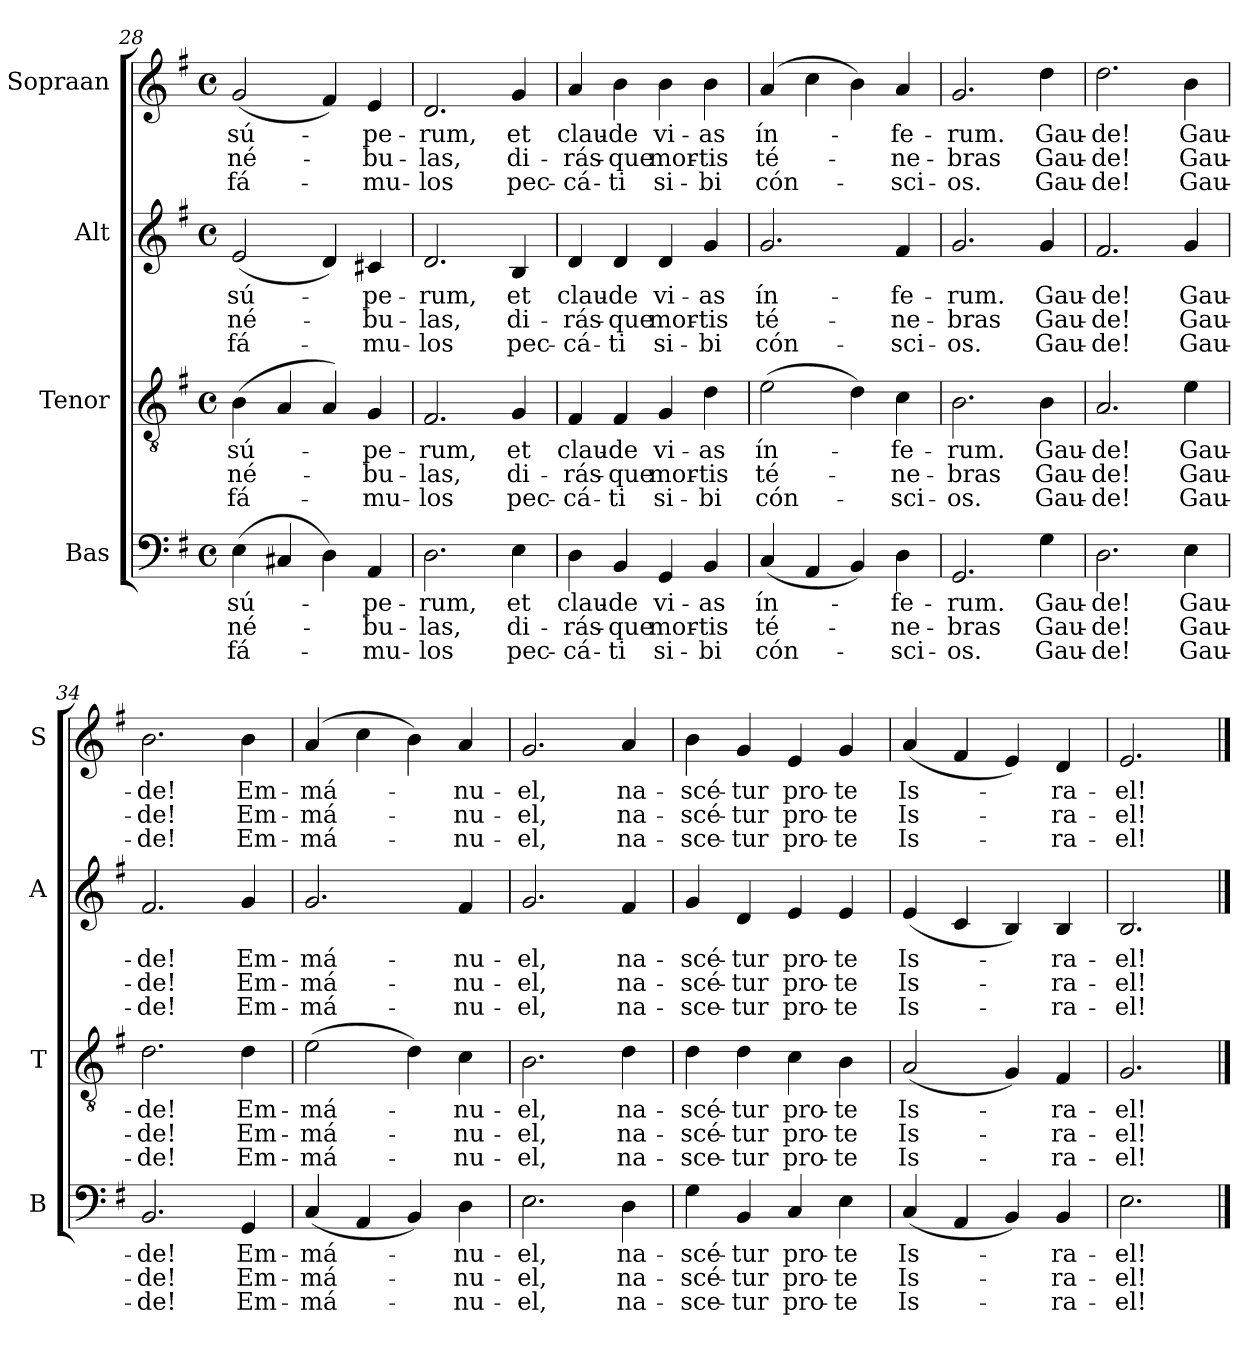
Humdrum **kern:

**kern	**text	**text	**text	**kern	**text	**text	**text	**kern	**text	**text	**text	**kern	**text	**text	**text
*part4	*part4	*part4	*part4	*part3	*part3	*part3	*part3	*part2	*part2	*part2	*part2	*part1	*part1	*part1	*part1
*staff4	*staff4	*staff4	*staff4	*staff3	*staff3	*staff3	*staff3	*staff2	*staff2	*staff2	*staff2	*staff1	*staff1	*staff1	*staff1
*I"Bas	*	*	*	*I"Tenor	*	*	*	*I"Alt	*	*	*	*I"Sopraan	*	*	*
*I'B	*	*	*	*I'T	*	*	*	*I'A	*	*	*	*I'S	*	*	*
*clefF4	*	*	*	*clefGv2	*	*	*	*clefG2	*	*	*	*clefG2	*	*	*
*k[f#]	*	*	*	*k[f#]	*	*	*	*k[f#]	*	*	*	*k[f#]	*	*	*
*G:	*	*	*	*G:	*	*	*	*G:	*	*	*	*G:	*	*	*
*M4/4	*	*	*	*M4/4	*	*	*	*M4/4	*	*	*	*M4/4	*	*	*
*met(c)	*	*	*	*met(c)	*	*	*	*met(c)	*	*	*	*met(c)	*	*	*
=28	=28	=28	=28	=28	=28	=28	=28	=28	=28	=28	=28	=28	=28	=28	=28
!	!LO:LY:b	!LO:LY:b	!LO:LY:b	!	!LO:LY:b	!LO:LY:b	!LO:LY:b	!	!LO:LY:b	!LO:LY:b	!LO:LY:b	!	!LO:LY:b	!LO:LY:b	!LO:LY:b
(>4E\	sú-	né-	fá-	(>4B\	sú-	né-	fá-	(<2e/	sú-	né-	fá-	(<2g/	sú-	né-	fá-
4C#X/	.	.	.	4A/	.	.	.	.	.	.	.	.	.	.	.
4D\)	.	.	.	4A/)	.	.	.	4d/)	.	.	.	4f#/)	.	.	.
!	!LO:LY:b	!LO:LY:b	!LO:LY:b	!	!LO:LY:b	!LO:LY:b	!LO:LY:b	!	!LO:LY:b	!LO:LY:b	!LO:LY:b	!	!LO:LY:b	!LO:LY:b	!LO:LY:b
4AA/	-pe-	-bu-	-mu-	4G/	-pe-	-bu-	-mu-	4c#X/	-pe-	-bu-	-mu-	4e/	-pe-	-bu-	-mu-
=29	=29	=29	=29	=29	=29	=29	=29	=29	=29	=29	=29	=29	=29	=29	=29
!	!LO:LY:b	!LO:LY:b	!LO:LY:b	!	!LO:LY:b	!LO:LY:b	!LO:LY:b	!	!LO:LY:b	!LO:LY:b	!LO:LY:b	!	!LO:LY:b	!LO:LY:b	!LO:LY:b
2.D\	-rum,	-las,	-los	2.F#/	-rum,	-las,	-los	2.d/	-rum,	-las,	-los	2.d/	-rum,	-las,	-los
!	!LO:LY:b	!LO:LY:b	!LO:LY:b	!	!LO:LY:b	!LO:LY:b	!LO:LY:b	!	!LO:LY:b	!LO:LY:b	!LO:LY:b	!	!LO:LY:b	!LO:LY:b	!LO:LY:b
4E\	et	di-	pec-	4G/	et	di-	pec-	4B/	et	di-	pec-	4g/	et	di-	pec-
=30	=30	=30	=30	=30	=30	=30	=30	=30	=30	=30	=30	=30	=30	=30	=30
!	!LO:LY:b	!LO:LY:b	!LO:LY:b	!	!LO:LY:b	!LO:LY:b	!LO:LY:b	!	!LO:LY:b	!LO:LY:b	!LO:LY:b	!	!LO:LY:b	!LO:LY:b	!LO:LY:b
4D\	clau-	-rás-	-cá-	4F#/	clau-	-rás-	-cá-	4d/	clau-	-rás-	-cá-	4a/	clau-	-rás-	-cá-
!	!LO:LY:b	!LO:LY:b	!LO:LY:b	!	!LO:LY:b	!LO:LY:b	!LO:LY:b	!	!LO:LY:b	!LO:LY:b	!LO:LY:b	!	!LO:LY:b	!LO:LY:b	!LO:LY:b
4BB/	-de	-que	-ti	4F#/	-de	-que	-ti	4d/	-de	-que	-ti	4b\	-de	-que	-ti
!	!LO:LY:b	!LO:LY:b	!LO:LY:b	!	!LO:LY:b	!LO:LY:b	!LO:LY:b	!	!LO:LY:b	!LO:LY:b	!LO:LY:b	!	!LO:LY:b	!LO:LY:b	!LO:LY:b
4GG/	vi-	mor-	si-	4G/	vi-	mor-	si-	4d/	vi-	mor-	si-	4b\	vi-	mor-	si-
!	!LO:LY:b	!LO:LY:b	!LO:LY:b	!	!LO:LY:b	!LO:LY:b	!LO:LY:b	!	!LO:LY:b	!LO:LY:b	!LO:LY:b	!	!LO:LY:b	!LO:LY:b	!LO:LY:b
4BB/	-as	-tis	-bi	4d\	-as	-tis	-bi	4g/	-as	-tis	-bi	4b\	-as	-tis	-bi
!!LO:PB:g=z
=31	=31	=31	=31	=31	=31	=31	=31	=31	=31	=31	=31	=31	=31	=31	=31
!	!LO:LY:b	!LO:LY:b	!LO:LY:b	!	!LO:LY:b	!LO:LY:b	!LO:LY:b	!	!LO:LY:b	!LO:LY:b	!LO:LY:b	!	!LO:LY:b	!LO:LY:b	!LO:LY:b
(<4C/	ín-	té-	cón-	(>2e\	ín-	té-	cón-	2.g/	ín-	té-	cón-	(>4a/	ín-	té-	cón-
4AA/	.	.	.	.	.	.	.	.	.	.	.	4cc\	.	.	.
4BB/)	.	.	.	4d\)	.	.	.	.	.	.	.	4b\)	.	.	.
!	!LO:LY:b	!LO:LY:b	!LO:LY:b	!	!LO:LY:b	!LO:LY:b	!LO:LY:b	!	!LO:LY:b	!LO:LY:b	!LO:LY:b	!	!LO:LY:b	!LO:LY:b	!LO:LY:b
4D\	-fe-	-ne-	-sci-	4c\	-fe-	-ne-	-sci-	4f#/	-fe-	-ne-	-sci-	4a/	-fe-	-ne-	-sci-
=32	=32	=32	=32	=32	=32	=32	=32	=32	=32	=32	=32	=32	=32	=32	=32
!	!LO:LY:b	!LO:LY:b	!LO:LY:b	!	!LO:LY:b	!LO:LY:b	!LO:LY:b	!	!LO:LY:b	!LO:LY:b	!LO:LY:b	!	!LO:LY:b	!LO:LY:b	!LO:LY:b
2.GG/	-rum.	-bras	-os.	2.B\	-rum.	-bras	-os.	2.g/	-rum.	-bras	-os.	2.g/	-rum.	-bras	-os.
!	!LO:LY:b	!LO:LY:b	!LO:LY:b	!	!LO:LY:b	!LO:LY:b	!LO:LY:b	!	!LO:LY:b	!LO:LY:b	!LO:LY:b	!	!LO:LY:b	!LO:LY:b	!LO:LY:b
4G\	Gau-	Gau-	Gau-	4B\	Gau-	Gau-	Gau-	4g/	Gau-	Gau-	Gau-	4dd\	Gau-	Gau-	Gau-
=33	=33	=33	=33	=33	=33	=33	=33	=33	=33	=33	=33	=33	=33	=33	=33
!	!LO:LY:b	!LO:LY:b	!LO:LY:b	!	!LO:LY:b	!LO:LY:b	!LO:LY:b	!	!LO:LY:b	!LO:LY:b	!LO:LY:b	!	!LO:LY:b	!LO:LY:b	!LO:LY:b
2.D\	de!	-de!	-de!	2.A/	de!	-de!	-de!	2.f#/	de!	-de!	-de!	2.dd\	-de!	-de!	-de!
!	!LO:LY:b	!LO:LY:b	!LO:LY:b	!	!LO:LY:b	!LO:LY:b	!LO:LY:b	!	!LO:LY:b	!LO:LY:b	!LO:LY:b	!	!LO:LY:b	!LO:LY:b	!LO:LY:b
4E\	-Gau-	Gau-	Gau-	4e\	-Gau-	Gau-	Gau-	4g/	-Gau-	Gau-	Gau-	4b\	Gau-	Gau-	Gau-
=34	=34	=34	=34	=34	=34	=34	=34	=34	=34	=34	=34	=34	=34	=34	=34
!	!LO:LY:b	!LO:LY:b	!LO:LY:b	!	!LO:LY:b	!LO:LY:b	!LO:LY:b	!	!LO:LY:b	!LO:LY:b	!LO:LY:b	!	!LO:LY:b	!LO:LY:b	!LO:LY:b
2.BB/	de!	-de!	-de!	2.d\	de!	-de!	-de!	2.f#/	de!	-de!	-de!	2.b\	-de!	-de!	-de!
!	!LO:LY:b	!LO:LY:b	!LO:LY:b	!	!LO:LY:b	!LO:LY:b	!LO:LY:b	!	!LO:LY:b	!LO:LY:b	!LO:LY:b	!	!LO:LY:b	!LO:LY:b	!LO:LY:b
4GG/	-Em-	Em-	Em-	4d\	-Em-	Em-	Em-	4g/	-Em-	Em-	Em-	4b\	Em-	Em-	Em-
!!LO:LB:g=z
=35	=35	=35	=35	=35	=35	=35	=35	=35	=35	=35	=35	=35	=35	=35	=35
!	!LO:LY:b	!LO:LY:b	!LO:LY:b	!	!LO:LY:b	!LO:LY:b	!LO:LY:b	!	!LO:LY:b	!LO:LY:b	!LO:LY:b	!	!LO:LY:b	!LO:LY:b	!LO:LY:b
(<4C/	-má-	-má-	-má-	(>2e\	-má-	-má-	-má-	2.g/	má-	-má-	-má-	(>4a/	-má-	-má-	-má-
4AA/	.	.	.	.	.	.	.	.	.	.	.	4cc\	.	.	.
4BB/)	.	.	.	4d\)	.	.	.	.	.	.	.	4b\)	.	.	.
!	!LO:LY:b	!LO:LY:b	!LO:LY:b	!	!LO:LY:b	!LO:LY:b	!LO:LY:b	!	!LO:LY:b	!LO:LY:b	!LO:LY:b	!	!LO:LY:b	!LO:LY:b	!LO:LY:b
4D\	-nu-	-nu-	-nu-	4c\	-nu-	-nu-	-nu-	4f#/	-nu-	-nu-	-nu-	4a/	-nu-	-nu-	-nu-
=36	=36	=36	=36	=36	=36	=36	=36	=36	=36	=36	=36	=36	=36	=36	=36
!	!LO:LY:b	!LO:LY:b	!LO:LY:b	!	!LO:LY:b	!LO:LY:b	!LO:LY:b	!	!LO:LY:b	!LO:LY:b	!LO:LY:b	!	!LO:LY:b	!LO:LY:b	!LO:LY:b
2.E\	el,	-el,	-el,	2.B\	el,	-el,	-el,	2.g/	el,	-el,	-el,	2.g/	-el,	-el,	-el,
!	!LO:LY:b	!LO:LY:b	!LO:LY:b	!	!LO:LY:b	!LO:LY:b	!LO:LY:b	!	!LO:LY:b	!LO:LY:b	!LO:LY:b	!	!LO:LY:b	!LO:LY:b	!LO:LY:b
4D\	-na-	na-	na-	4d\	-na-	na-	na-	4f#/	-na-	na-	na-	4a/	na-	na-	na-
=37	=37	=37	=37	=37	=37	=37	=37	=37	=37	=37	=37	=37	=37	=37	=37
!	!LO:LY:b	!LO:LY:b	!LO:LY:b	!	!LO:LY:b	!LO:LY:b	!LO:LY:b	!	!LO:LY:b	!LO:LY:b	!LO:LY:b	!	!LO:LY:b	!LO:LY:b	!LO:LY:b
4G\	-scé-	-scé-	-sce-	4d\	-scé-	-scé-	-sce-	4g/	-scé-	-scé-	-sce-	4b\	-scé-	-scé-	-sce-
!	!LO:LY:b	!LO:LY:b	!LO:LY:b	!	!LO:LY:b	!LO:LY:b	!LO:LY:b	!	!LO:LY:b	!LO:LY:b	!LO:LY:b	!	!LO:LY:b	!LO:LY:b	!LO:LY:b
4BB/	tur	-tur	-tur	4d\	tur	-tur	-tur	4d/	tur	-tur	-tur	4g/	-tur	-tur	-tur
!	!LO:LY:b	!LO:LY:b	!LO:LY:b	!	!LO:LY:b	!LO:LY:b	!LO:LY:b	!	!LO:LY:b	!LO:LY:b	!LO:LY:b	!	!LO:LY:b	!LO:LY:b	!LO:LY:b
4C/	-pro-	pro-	pro-	4c\	-pro-	pro-	pro-	4e/	-pro-	pro-	pro-	4e/	pro-	pro-	pro-
!	!LO:LY:b	!LO:LY:b	!LO:LY:b	!	!LO:LY:b	!LO:LY:b	!LO:LY:b	!	!LO:LY:b	!LO:LY:b	!LO:LY:b	!	!LO:LY:b	!LO:LY:b	!LO:LY:b
4E\	te	-te	-te	4B\	te	-te	-te	4e/	te	-te	-te	4g/	-te	-te	-te
=38	=38	=38	=38	=38	=38	=38	=38	=38	=38	=38	=38	=38	=38	=38	=38
!	!LO:LY:b	!LO:LY:b	!LO:LY:b	!	!LO:LY:b	!LO:LY:b	!LO:LY:b	!	!LO:LY:b	!LO:LY:b	!LO:LY:b	!	!LO:LY:b	!LO:LY:b	!LO:LY:b
(<4C/	-Is-	Is-	Is-	(<2A/	-Is-	Is-	Is-	(<4e/	-Is-	Is-	Is-	(<4a/	Is-	Is-	Is-
4AA/	.	.	.	.	.	.	.	4c/	.	.	.	4f#/	.	.	.
4BB/)	.	.	.	4G/)	.	.	.	4B/)	.	.	.	4e/)	.	.	.
!	!LO:LY:b	!LO:LY:b	!LO:LY:b	!	!LO:LY:b	!LO:LY:b	!LO:LY:b	!	!LO:LY:b	!LO:LY:b	!LO:LY:b	!	!LO:LY:b	!LO:LY:b	!LO:LY:b
4BB/	-ra-	-ra-	-ra-	4F#/	-ra-	-ra-	-ra-	4B/	-ra-	-ra-	-ra-	4d/	-ra-	-ra-	-ra-
=39	=39	=39	=39	=39	=39	=39	=39	=39	=39	=39	=39	=39	=39	=39	=39
!	!LO:LY:b	!LO:LY:b	!LO:LY:b	!	!LO:LY:b	!LO:LY:b	!LO:LY:b	!	!LO:LY:b	!LO:LY:b	!LO:LY:b	!	!LO:LY:b	!LO:LY:b	!LO:LY:b
2.E\	el!	-el!	-el!	2.G/	el!	-el!	-el!	2.B/	el!	-el!	-el!	2.e/	-el!	-el!	-el!
==	==	==	==	==	==	==	==	==	==	==	==	==	==	==	==
*-	*-	*-	*-	*-	*-	*-	*-	*-	*-	*-	*-	*-	*-	*-	*-
